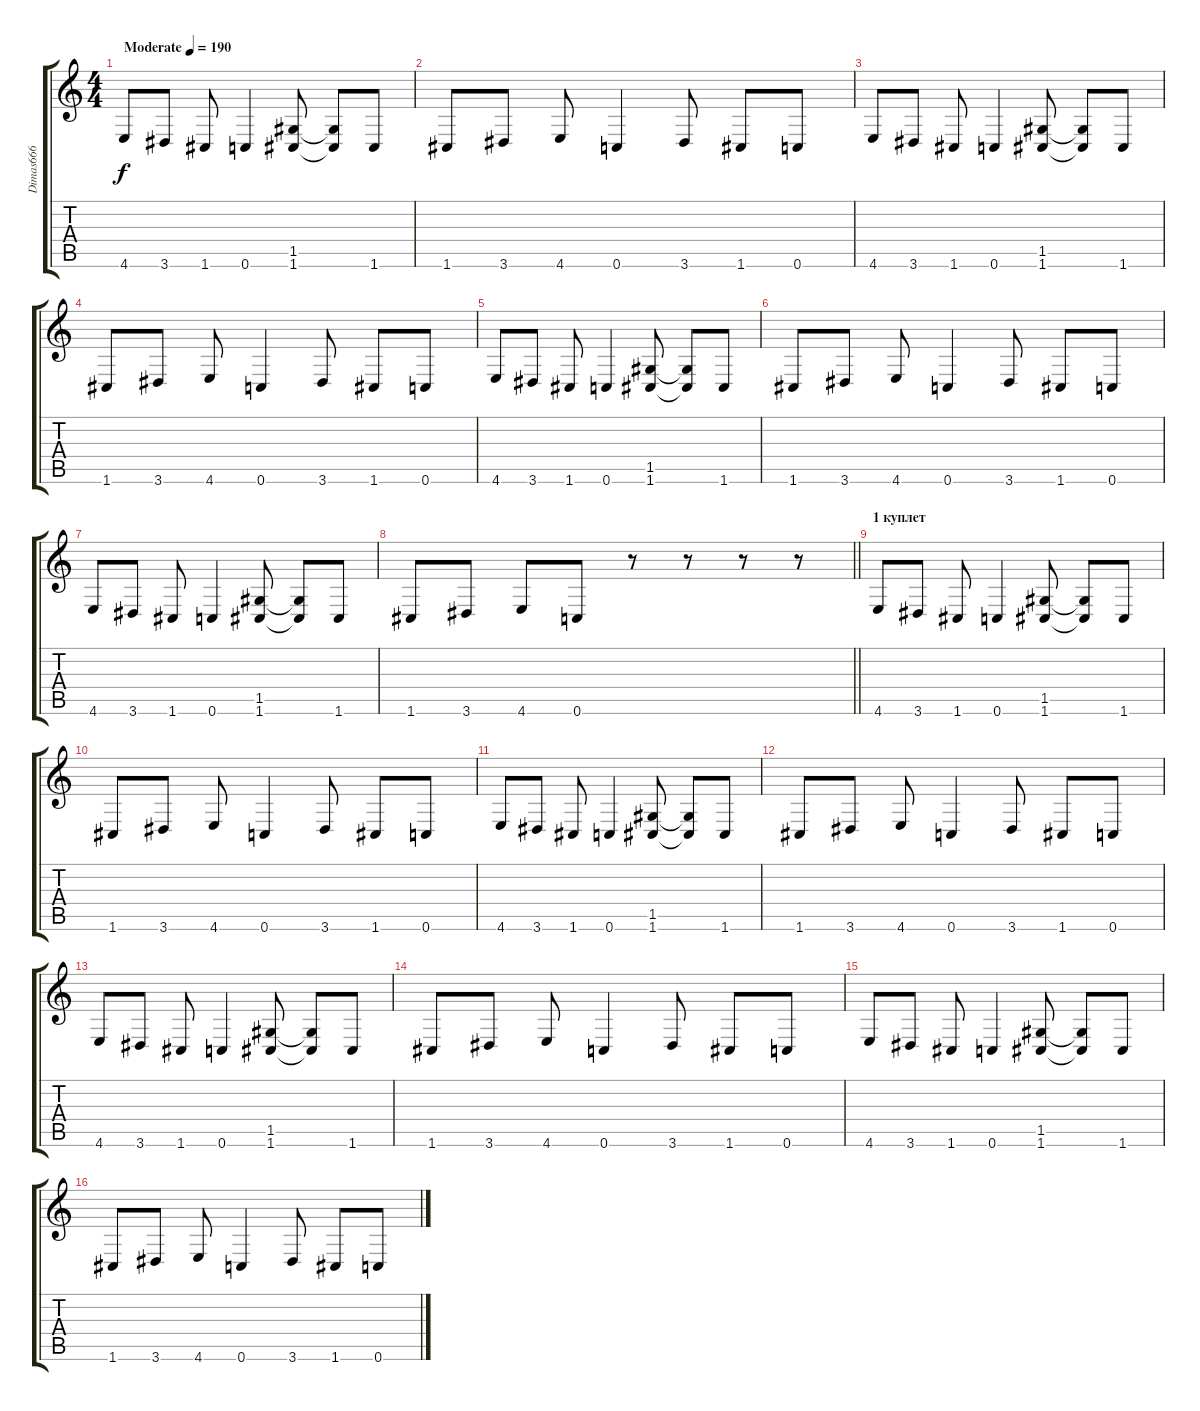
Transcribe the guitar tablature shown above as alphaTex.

\track ("Dimas666" "Dimas666") {instrument distortionguitar}
\staff {score tabs}
\tuning (D4 A3 F3 C3 G2 C2) {hide}
\ts (4 4)
\tempo (190 "Moderate")
\clef g2
\ks c
4.6.8{dy f instrument distortionguitar} 3.6.8 1.6.8 0.6.4 (1.5 1.6).8 (1.5{t} 1.6{t}).8 1.6.8 |
1.6.8 3.6.8 4.6.8 0.6.4 3.6.8 1.6.8 0.6.8 |
4.6.8 3.6.8 1.6.8 0.6.4 (1.5 1.6).8 (1.5{t} 1.6{t}).8 1.6.8 |
1.6.8 3.6.8 4.6.8 0.6.4 3.6.8 1.6.8 0.6.8 |
4.6.8 3.6.8 1.6.8 0.6.4 (1.5 1.6).8 (1.5{t} 1.6{t}).8 1.6.8 |
1.6.8 3.6.8 4.6.8 0.6.4 3.6.8 1.6.8 0.6.8 |
4.6.8 3.6.8 1.6.8 0.6.4 (1.5 1.6).8 (1.5{t} 1.6{t}).8 1.6.8 |
\barLineRight lightlight
1.6.8 3.6.8 4.6.8 0.6.8 r.8 r.8 r.8 r.8 |
\section ("" "1 куплет")
4.6.8 3.6.8 1.6.8 0.6.4 (1.5 1.6).8 (1.5{t} 1.6{t}).8 1.6.8 |
1.6.8 3.6.8 4.6.8 0.6.4 3.6.8 1.6.8 0.6.8 |
4.6.8 3.6.8 1.6.8 0.6.4 (1.5 1.6).8 (1.5{t} 1.6{t}).8 1.6.8 |
1.6.8 3.6.8 4.6.8 0.6.4 3.6.8 1.6.8 0.6.8 |
4.6.8 3.6.8 1.6.8 0.6.4 (1.5 1.6).8 (1.5{t} 1.6{t}).8 1.6.8 |
1.6.8 3.6.8 4.6.8 0.6.4 3.6.8 1.6.8 0.6.8 |
4.6.8 3.6.8 1.6.8 0.6.4 (1.5 1.6).8 (1.5{t} 1.6{t}).8 1.6.8 |
1.6.8 3.6.8 4.6.8 0.6.4 3.6.8 1.6.8 0.6.8
